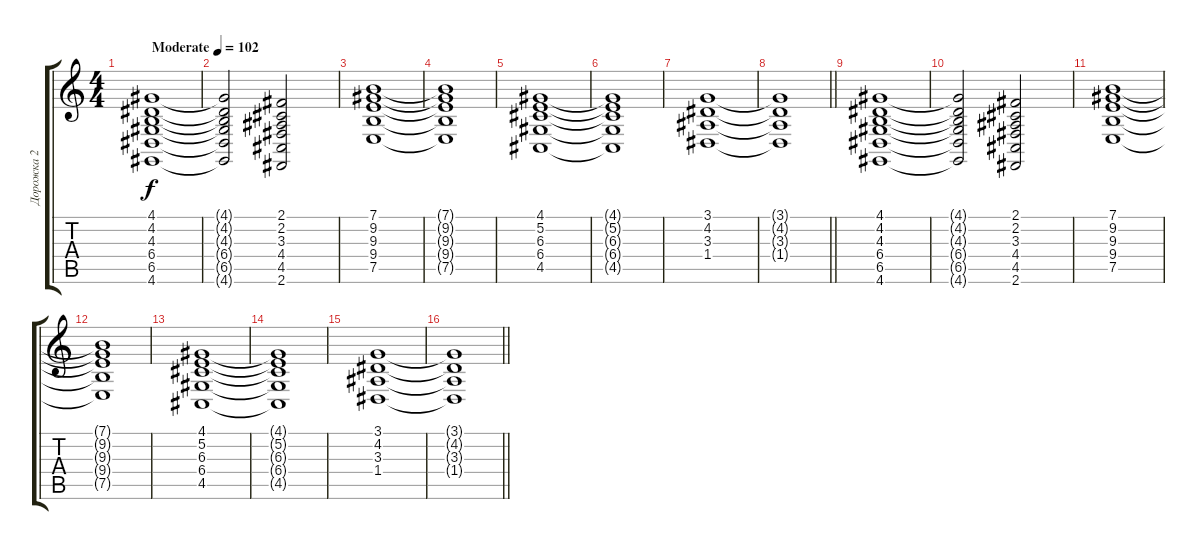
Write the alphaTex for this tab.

\track ("Дорожка 2" "Дорожка 2") {instrument stringensemble1}
\staff {score tabs}
\tuning (E4 B3 G3 D3 A2 E2) {hide}
\ts (4 4)
\tempo (102 "Moderate")
\clef g2
\ks c
(4.1 4.2 4.3 6.4 6.5 4.6).1{dy f instrument stringensemble1} |
(4.1{t} 4.2{t} 4.3{t} 6.4{t} 6.5{t} 4.6{t}).2 (2.1 2.2 3.3 4.4 4.5 2.6).2 |
(7.1 9.2 9.3 9.4 7.5).1 |
(7.1{t} 9.2{t} 9.3{t} 9.4{t} 7.5{t}).1 |
(4.1 5.2 6.3 6.4 4.5).1 |
(4.1{t} 5.2{t} 6.3{t} 6.4{t} 4.5{t}).1 |
(3.1 4.2 3.3 1.4).1 |
\barLineRight lightlight
(3.1{t} 4.2{t} 3.3{t} 1.4{t}).1 |
(4.1 4.2 4.3 6.4 6.5 4.6).1 |
(4.1{t} 4.2{t} 4.3{t} 6.4{t} 6.5{t} 4.6{t}).2 (2.1 2.2 3.3 4.4 4.5 2.6).2 |
(7.1 9.2 9.3 9.4 7.5).1 |
(7.1{t} 9.2{t} 9.3{t} 9.4{t} 7.5{t}).1 |
(4.1 5.2 6.3 6.4 4.5).1 |
(4.1{t} 5.2{t} 6.3{t} 6.4{t} 4.5{t}).1 |
(3.1 4.2 3.3 1.4).1 |
\barLineRight lightlight
(3.1{t} 4.2{t} 3.3{t} 1.4{t}).1
